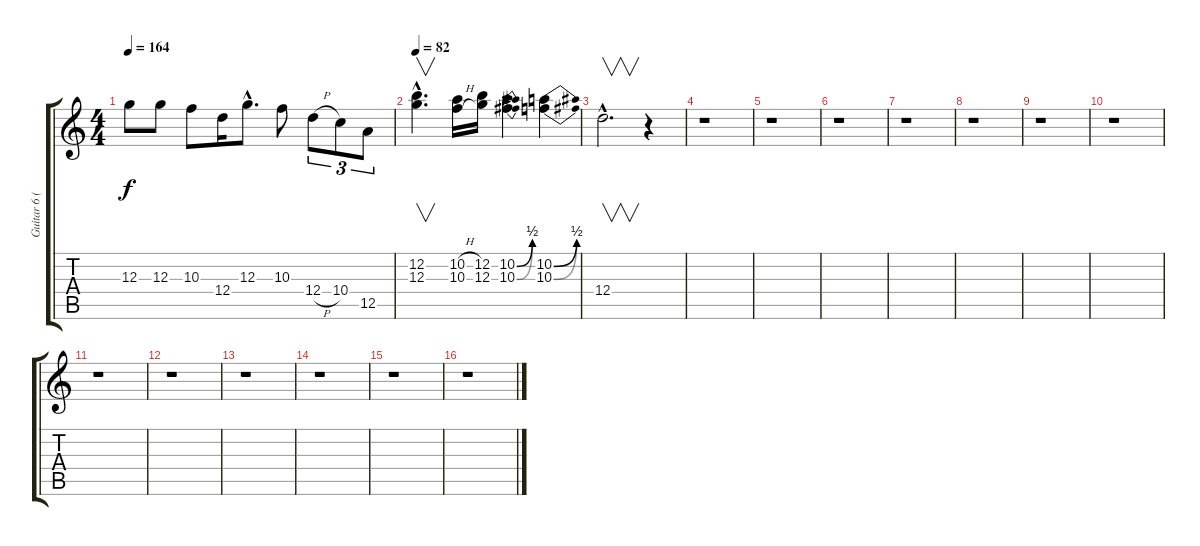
\track ("Guitar 6 (solos)" "Guitar 6 (") {instrument overdrivenguitar}
\staff {score tabs}
\tuning (E4 B3 G3 D3 A2 E2) {hide}
\ts (4 4)
\tempo 164
\clef g2
\ks c
12.3.8{dy f} 12.3.8 10.3.8 12.4.16 12.3{hac}.8{d} 10.3.8 12.4{h}.8{tu (3 2)} 10.4.8{tu (3 2)} 12.5.8{tu (3 2)} |
\tempo 82
(12.2{hac} 12.3{hac}).4{v d} (10.2{h} 10.3{h}).16 (12.2 12.3).16 (10.2{be (bend 0 0 60 2)} 10.3{be (bend 0 0 60 2)}).4 (10.2{be (bend 0 0 60 2)} 10.3{be (bend 0 0 60 2)}).4 |
12.4{hac}.2{v d} r.4 |
r.1 |
r.1 |
r.1 |
r.1 |
r.1 |
r.1 |
r.1 |
r.1 |
r.1 |
r.1 |
r.1 |
r.1 |
r.1
